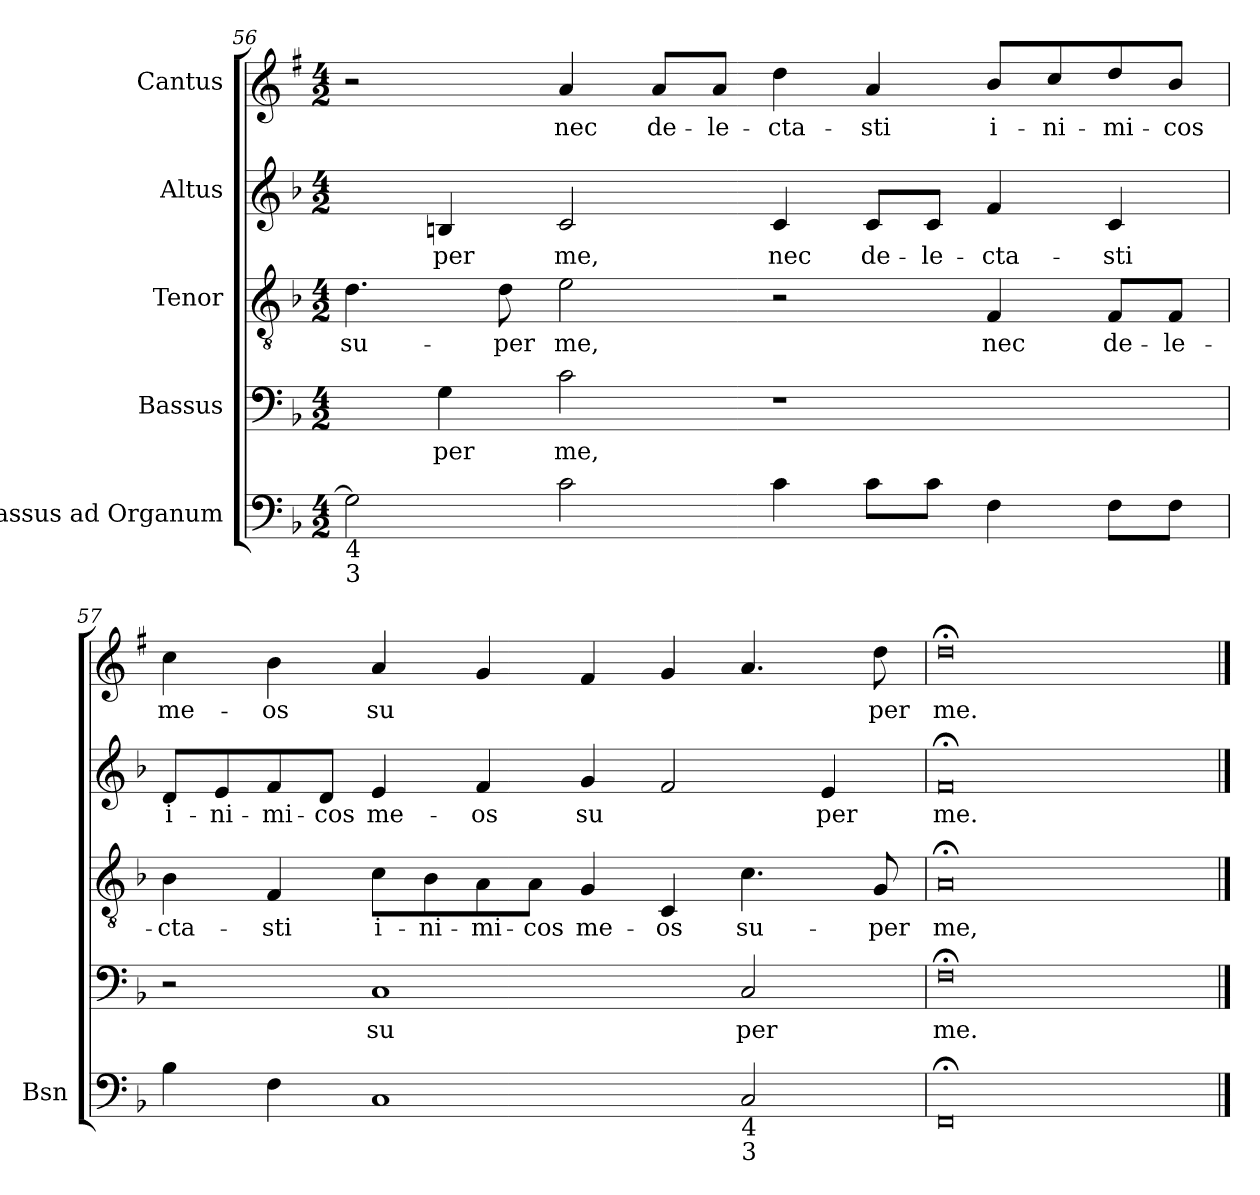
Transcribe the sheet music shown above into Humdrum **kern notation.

**kern	**kern	**text	**kern	**text	**kern	**text	**kern	**text
*part5	*part4	*part4	*part3	*part3	*part2	*part2	*part1	*part1
*staff5	*staff4	*staff4	*staff3	*staff3	*staff2	*staff2	*staff1	*staff1
*I"Bassus ad Organum	*I"Bassus	*	*I"Tenor	*	*I"Altus	*	*I"Cantus	*
*I'Bsn	*	*	*	*	*	*	*	*
*clefF4	*clefF4	*	*clefGv2	*	*clefG2	*	*clefG2	*
*	*	*	*	*	*	*	*ITrd1c2	*
*k[b-]	*k[b-]	*	*k[b-]	*	*k[b-]	*	*k[b-]	*
*F:	*F:	*	*F:	*	*F:	*	*F:	*
*M4/2	*M4/2	*	*M4/2	*	*M4/2	*	*M4/2	*
=56	=56	=56	=56	=56	=56	=56	=56	=56
!LO:TX:b:t=4	!	!	!	!	!	!	!	!
!LO:TX:b:t=3	!	!	!	!	!	!	!	!
!	!	!	!	!LO:LY:b	!	!	!	!
2G]	4Gyy]	.	4.d	su-	4cyy]	.	2r	.
!	!	!LO:LY:b	!	!	!	!LO:LY:b	!	!
.	4G	per	.	.	4Bn	per	.	.
!	!	!	!	!LO:LY:b	!	!	!	!
.	.	.	8d	-per	.	.	.	.
!	!	!LO:LY:b	!	!LO:LY:b	!	!LO:LY:b	!	!LO:LY:b
2c	2c	me,	2e	me,	2c	me,	4g	nec
!	!	!	!	!	!	!	!	!LO:LY:b
.	.	.	.	.	.	.	8g/L	de-
!	!	!	!	!	!	!	!	!LO:LY:b
.	.	.	.	.	.	.	8g/J	-le-
!	!	!	!	!	!	!LO:LY:b	!	!LO:LY:b
4c	1r	.	2r	.	4c	nec	4cc	-cta-
!	!	!	!	!	!	!LO:LY:b	!	!LO:LY:b
8c\L	.	.	.	.	8c/L	de-	4g	-sti
!	!	!	!	!	!	!LO:LY:b	!	!
8c\J	.	.	.	.	8c/J	-le-	.	.
!	!	!	!	!LO:LY:b	!	!LO:LY:b	!	!LO:LY:b
4F	.	.	4F	nec	4f	-cta-	8a/L	i-
!	!	!	!	!	!	!	!	!LO:LY:b
.	.	.	.	.	.	.	8b-/	-ni-
!	!	!	!	!LO:LY:b	!	!LO:LY:b	!	!LO:LY:b
8F\L	.	.	8F/L	de-	4c	-sti	8cc/	-mi-
!	!	!	!	!LO:LY:b	!	!	!	!LO:LY:b
8F\J	.	.	8F/J	-le-	.	.	8a/J	-cos
=57	=57	=57	=57	=57	=57	=57	=57	=57
!	!	!	!	!LO:LY:b	!	!LO:LY:b	!	!LO:LY:b
4B-	2r	.	4B-	-cta-	8d/L	i-	4b-	me-
!	!	!	!	!	!	!LO:LY:b	!	!
.	.	.	.	.	8e/	-ni-	.	.
!	!	!	!	!LO:LY:b	!	!LO:LY:b	!	!LO:LY:b
4F	.	.	4F	-sti	8f/	-mi-	4a	-os
!	!	!	!	!	!	!LO:LY:b	!	!
.	.	.	.	.	8d/J	-cos	.	.
!	!	!LO:LY:b	!	!LO:LY:b	!	!LO:LY:b	!	!LO:LY:b
1C	1C	su	8c\L	i-	4e	me-	4g	su
!	!	!	!	!LO:LY:b	!	!	!	!
.	.	.	8B-\	-ni-	.	.	.	.
!	!	!	!	!LO:LY:b	!	!LO:LY:b	!	!
.	.	.	8A\	-mi-	4f	-os	4f	.
!	!	!	!	!LO:LY:b	!	!	!	!
.	.	.	8A\J	-cos	.	.	.	.
!	!	!	!	!LO:LY:b	!	!LO:LY:b	!	!
.	.	.	4G	me-	4g	su	4e	.
!	!	!	!	!LO:LY:b	!	!	!	!
.	.	.	4C	-os	2f	.	4f	.
!LO:TX:b:t=4	!	!	!	!	!	!	!	!
!LO:TX:b:t=3	!	!	!	!	!	!	!	!
!	!	!LO:LY:b	!	!LO:LY:b	!	!	!	!
2C	2C	per	4.c	su-	.	.	4.g	.
!	!	!	!	!	!	!LO:LY:b	!	!
.	.	.	.	.	4e	per	.	.
!	!	!	!	!LO:LY:b	!	!	!	!LO:LY:b
.	.	.	8G	-per	.	.	8cc	per
=58	=58	=58	=58	=58	=58	=58	=58	=58
!	!	!LO:LY:b	!	!LO:LY:b	!	!LO:LY:b	!	!LO:LY:b
0FF;<	0F;<	me.	0A;<	me,	0f;<	me.	0cc;<	me.
==	==	==	==	==	==	==	==	==
*-	*-	*-	*-	*-	*-	*-	*-	*-
